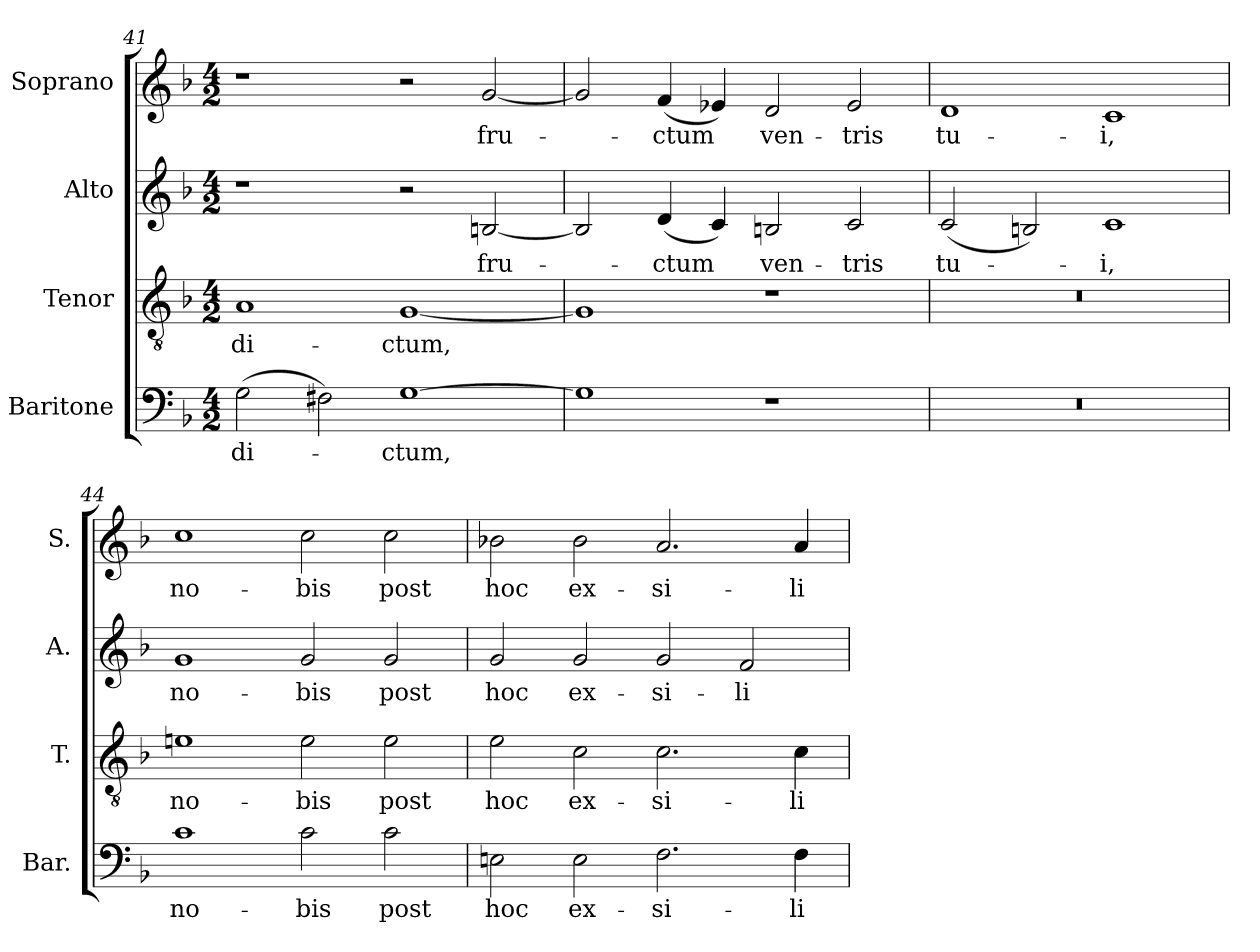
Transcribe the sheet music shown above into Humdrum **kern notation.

**kern	**text	**kern	**text	**kern	**text	**kern	**text
*part4	*part4	*part3	*part3	*part2	*part2	*part1	*part1
*staff4	*staff4	*staff3	*staff3	*staff2	*staff2	*staff1	*staff1
*I"Baritone	*	*I"Tenor	*	*I"Alto	*	*I"Soprano	*
*I'Bar.	*	*I'T.	*	*I'A.	*	*I'S.	*
*clefF4	*	*clefGv2	*	*clefG2	*	*clefG2	*
*	*	*ITrd7c12	*	*	*	*	*
*k[b-]	*	*k[b-]	*	*k[b-]	*	*k[b-]	*
*F:	*	*F:	*	*F:	*	*F:	*
*M4/2	*	*M4/2	*	*M4/2	*	*M4/2	*
=41	=41	=41	=41	=41	=41	=41	=41
!	!LO:LY:b:color=#000000	!	!	!	!	!	!
!	!	!	!LO:LY:b:color=#000000	!	!	!	!
(2Gi\	-di-	1AAi	-di-	1r	.	1r	.
2F#Xi\)	.	.	.	.	.	.	.
!	!LO:LY:b:color=#000000	!	!	!	!	!	!
!	!	!	!LO:LY:b:color=#000000	!	!	!	!
[1Gi	-ctum,	[1GGi	-ctum,	2r	.	2r	.
!	!	!	!	!	!LO:LY:b:color=#000000	!	!
!	!	!	!	!	!	!	!LO:LY:b:color=#000000
.	.	.	.	[2Bni/	fru-	[2gi/	fru-
=42	=42	=42	=42	=42	=42	=42	=42
1Gi]	.	1GGi]	.	2Bi/]	.	2gi/]	.
!	!	!	!	!	!LO:LY:b:color=#000000	!	!
!	!	!	!	!	!	!	!LO:LY:b:color=#000000
.	.	.	.	(4di/	-ctum	(4fi/	-ctum
.	.	.	.	4ci/)	.	4e-Xi/)	.
!	!	!	!	!	!LO:LY:b:color=#000000	!	!
!	!	!	!	!	!	!	!LO:LY:b:color=#000000
1r	.	1r	.	2Bni/	ven-	2di/	ven-
!	!	!	!	!	!LO:LY:b:color=#000000	!	!
!	!	!	!	!	!	!	!LO:LY:b:color=#000000
.	.	.	.	2ci/	-tris	2e-i/	-tris
!!LO:PB:g=z
=43	=43	=43	=43	=43	=43	=43	=43
!LO:N:vis=1	!	!LO:N:vis=1	!	!	!	!	!
!	!	!	!	!	!LO:LY:b:color=#000000	!	!
!	!	!	!	!	!	!	!LO:LY:b:color=#000000
0r	.	0r	.	(2ci/	tu-	1di	tu-
.	.	.	.	2Bni/)	.	.	.
!	!	!	!	!	!LO:LY:b:color=#000000	!	!
!	!	!	!	!	!	!	!LO:LY:b:color=#000000
.	.	.	.	1ci	-i,	1ci	-i,
=44	=44	=44	=44	=44	=44	=44	=44
!	!LO:LY:b:color=#000000	!	!	!	!	!	!
!	!	!	!LO:LY:b:color=#000000	!	!	!	!
!	!	!	!	!	!LO:LY:b:color=#000000	!	!
!	!	!	!	!	!	!	!LO:LY:b:color=#000000
1ci	no-	1Eni	no-	1gi	no-	1cci	no-
!	!LO:LY:b:color=#000000	!	!	!	!	!	!
!	!	!	!LO:LY:b:color=#000000	!	!	!	!
!	!	!	!	!	!LO:LY:b:color=#000000	!	!
!	!	!	!	!	!	!	!LO:LY:b:color=#000000
2ci\	-bis	2Ei\	-bis	2gi/	-bis	2cci\	-bis
!	!LO:LY:b:color=#000000	!	!	!	!	!	!
!	!	!	!LO:LY:b:color=#000000	!	!	!	!
!	!	!	!	!	!LO:LY:b:color=#000000	!	!
!	!	!	!	!	!	!	!LO:LY:b:color=#000000
2ci\	post	2Ei\	post	2gi/	post	2cci\	post
=45	=45	=45	=45	=45	=45	=45	=45
!	!LO:LY:b:color=#000000	!	!	!	!	!	!
!	!	!	!LO:LY:b:color=#000000	!	!	!	!
!	!	!	!	!	!LO:LY:b:color=#000000	!	!
!	!	!	!	!	!	!	!LO:LY:b:color=#000000
2Eni\	hoc	2Ei\	hoc	2gi/	hoc	2b-Xi\	hoc
!	!LO:LY:b:color=#000000	!	!	!	!	!	!
!	!	!	!LO:LY:b:color=#000000	!	!	!	!
!	!	!	!	!	!LO:LY:b:color=#000000	!	!
!	!	!	!	!	!	!	!LO:LY:b:color=#000000
2Ei\	ex-	2Ci\	ex-	2gi/	ex-	2b-i\	ex-
!	!LO:LY:b:color=#000000	!	!	!	!	!	!
!	!	!	!LO:LY:b:color=#000000	!	!	!	!
!	!	!	!	!	!LO:LY:b:color=#000000	!	!
!	!	!	!	!	!	!	!LO:LY:b:color=#000000
2.Fi\	-si-	2.Ci\	-si-	2gi/	-si-	2.ai/	-si-
!	!	!	!	!	!LO:LY:b:color=#000000	!	!
.	.	.	.	2fi/	-li-	.	.
!	!LO:LY:b:color=#000000	!	!	!	!	!	!
!	!	!	!LO:LY:b:color=#000000	!	!	!	!
!	!	!	!	!	!	!	!LO:LY:b:color=#000000
4Fi\	-li-	4Ci\	-li-	.	.	4ai/	-li-
=	=	=	=	=	=	=	=
*-	*-	*-	*-	*-	*-	*-	*-
